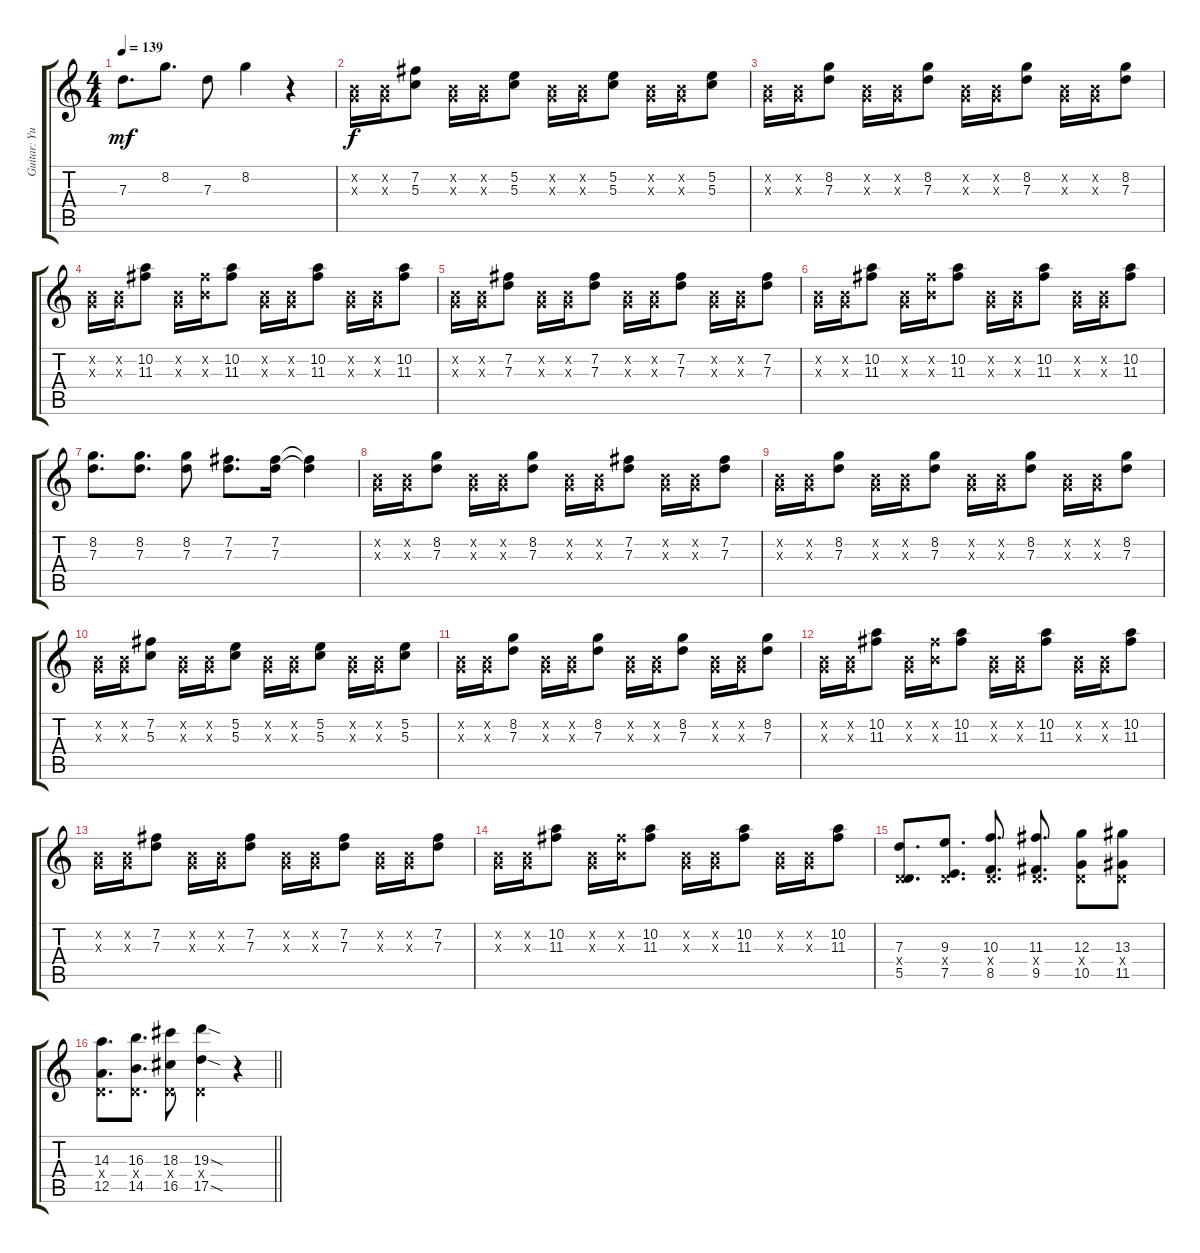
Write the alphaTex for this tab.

\track ("Guitar: Yui Hirasawa" "Guitar: Yu") {instrument distortionguitar}
\staff {score tabs}
\tuning (E4 B3 G3 D3 A2 E2) {hide}
\ts (4 4)
\tempo 139
\clef g2
\ks c
7.3.8{d dy mf} 8.2.8{d} 7.3.8 8.2.4 r.4 |
(0.2{x} 0.3{x}).16{dy f} (0.2{x} 0.3{x}).16 (7.2 5.3).8 (0.2{x} 0.3{x}).16 (0.2{x} 0.3{x}).16 (5.2 5.3).8 (0.2{x} 0.3{x}).16 (0.2{x} 0.3{x}).16 (5.2 5.3).8 (0.2{x} 0.3{x}).16 (0.2{x} 0.3{x}).16 (5.2 5.3).8 |
(0.2{x} 0.3{x}).16 (0.2{x} 0.3{x}).16 (8.2 7.3).8 (0.2{x} 0.3{x}).16 (0.2{x} 0.3{x}).16 (8.2 7.3).8 (0.2{x} 0.3{x}).16 (0.2{x} 0.3{x}).16 (8.2 7.3).8 (0.2{x} 0.3{x}).16 (0.2{x} 0.3{x}).16 (8.2 7.3).8 |
(0.2{x} 0.3{x}).16 (0.2{x} 0.3{x}).16 (10.2 11.3).8 (0.2{x} 0.3{x}).16 (0.2{x} 11.3{x}).16 (10.2 11.3).8 (0.2{x} 0.3{x}).16 (0.2{x} 0.3{x}).16 (10.2 11.3).8 (0.2{x} 0.3{x}).16 (0.2{x} 0.3{x}).16 (10.2 11.3).8 |
(0.2{x} 0.3{x}).16 (0.2{x} 0.3{x}).16 (7.2 7.3).8 (0.2{x} 0.3{x}).16 (0.2{x} 0.3{x}).16 (7.2 7.3).8 (0.2{x} 0.3{x}).16 (0.2{x} 0.3{x}).16 (7.2 7.3).8 (0.2{x} 0.3{x}).16 (0.2{x} 0.3{x}).16 (7.2 7.3).8 |
(0.2{x} 0.3{x}).16 (0.2{x} 0.3{x}).16 (10.2 11.3).8 (0.2{x} 0.3{x}).16 (0.2{x} 11.3{x}).16 (10.2 11.3).8 (0.2{x} 0.3{x}).16 (0.2{x} 0.3{x}).16 (10.2 11.3).8 (0.2{x} 0.3{x}).16 (0.2{x} 0.3{x}).16 (10.2 11.3).8 |
(8.2 7.3).8{d} (8.2 7.3).8{d} (8.2 7.3).8 (7.2 7.3).8{d} (7.2 7.3).16 (7.2{t} 7.3{t}).4 |
(0.2{x} 0.3{x}).16 (0.2{x} 0.3{x}).16 (8.2 7.3).8 (0.2{x} 0.3{x}).16 (0.2{x} 0.3{x}).16 (8.2 7.3).8 (0.2{x} 0.3{x}).16 (0.2{x} 0.3{x}).16 (7.2 7.3).8 (0.2{x} 0.3{x}).16 (0.2{x} 0.3{x}).16 (7.2 7.3).8 |
(0.2{x} 0.3{x}).16 (0.2{x} 0.3{x}).16 (8.2 7.3).8 (0.2{x} 0.3{x}).16 (0.2{x} 0.3{x}).16 (8.2 7.3).8 (0.2{x} 0.3{x}).16 (0.2{x} 0.3{x}).16 (8.2 7.3).8 (0.2{x} 0.3{x}).16 (0.2{x} 0.3{x}).16 (8.2 7.3).8 |
(0.2{x} 0.3{x}).16 (0.2{x} 0.3{x}).16 (7.2 5.3).8 (0.2{x} 0.3{x}).16 (0.2{x} 0.3{x}).16 (5.2 5.3).8 (0.2{x} 0.3{x}).16 (0.2{x} 0.3{x}).16 (5.2 5.3).8 (0.2{x} 0.3{x}).16 (0.2{x} 0.3{x}).16 (5.2 5.3).8 |
(0.2{x} 0.3{x}).16 (0.2{x} 0.3{x}).16 (8.2 7.3).8 (0.2{x} 0.3{x}).16 (0.2{x} 0.3{x}).16 (8.2 7.3).8 (0.2{x} 0.3{x}).16 (0.2{x} 0.3{x}).16 (8.2 7.3).8 (0.2{x} 0.3{x}).16 (0.2{x} 0.3{x}).16 (8.2 7.3).8 |
(0.2{x} 0.3{x}).16 (0.2{x} 0.3{x}).16 (10.2 11.3).8 (0.2{x} 0.3{x}).16 (0.2{x} 11.3{x}).16 (10.2 11.3).8 (0.2{x} 0.3{x}).16 (0.2{x} 0.3{x}).16 (10.2 11.3).8 (0.2{x} 0.3{x}).16 (0.2{x} 0.3{x}).16 (10.2 11.3).8 |
(0.2{x} 0.3{x}).16 (0.2{x} 0.3{x}).16 (7.2 7.3).8 (0.2{x} 0.3{x}).16 (0.2{x} 0.3{x}).16 (7.2 7.3).8 (0.2{x} 0.3{x}).16 (0.2{x} 0.3{x}).16 (7.2 7.3).8 (0.2{x} 0.3{x}).16 (0.2{x} 0.3{x}).16 (7.2 7.3).8 |
(0.2{x} 0.3{x}).16 (0.2{x} 0.3{x}).16 (10.2 11.3).8 (0.2{x} 0.3{x}).16 (0.2{x} 11.3{x}).16 (10.2 11.3).8 (0.2{x} 0.3{x}).16 (0.2{x} 0.3{x}).16 (10.2 11.3).8 (0.2{x} 0.3{x}).16 (0.2{x} 0.3{x}).16 (10.2 11.3).8 |
(7.3 0.4{x} 5.5).8{d} (9.3 0.4{x} 7.5).8{d} (10.3 0.4{x} 8.5).8{d} (11.3 0.4{x} 9.5).8{d} (12.3 0.4{x} 10.5).8 (13.3 0.4{x} 11.5).8 |
\barLineRight lightlight
(14.3 0.4{x} 12.5).8{d} (16.3 0.4{x} 14.5).8{d} (18.3 0.4{x} 16.5).8 (19.3{sod} 0.4{x} 17.5{sod}).4 r.4
